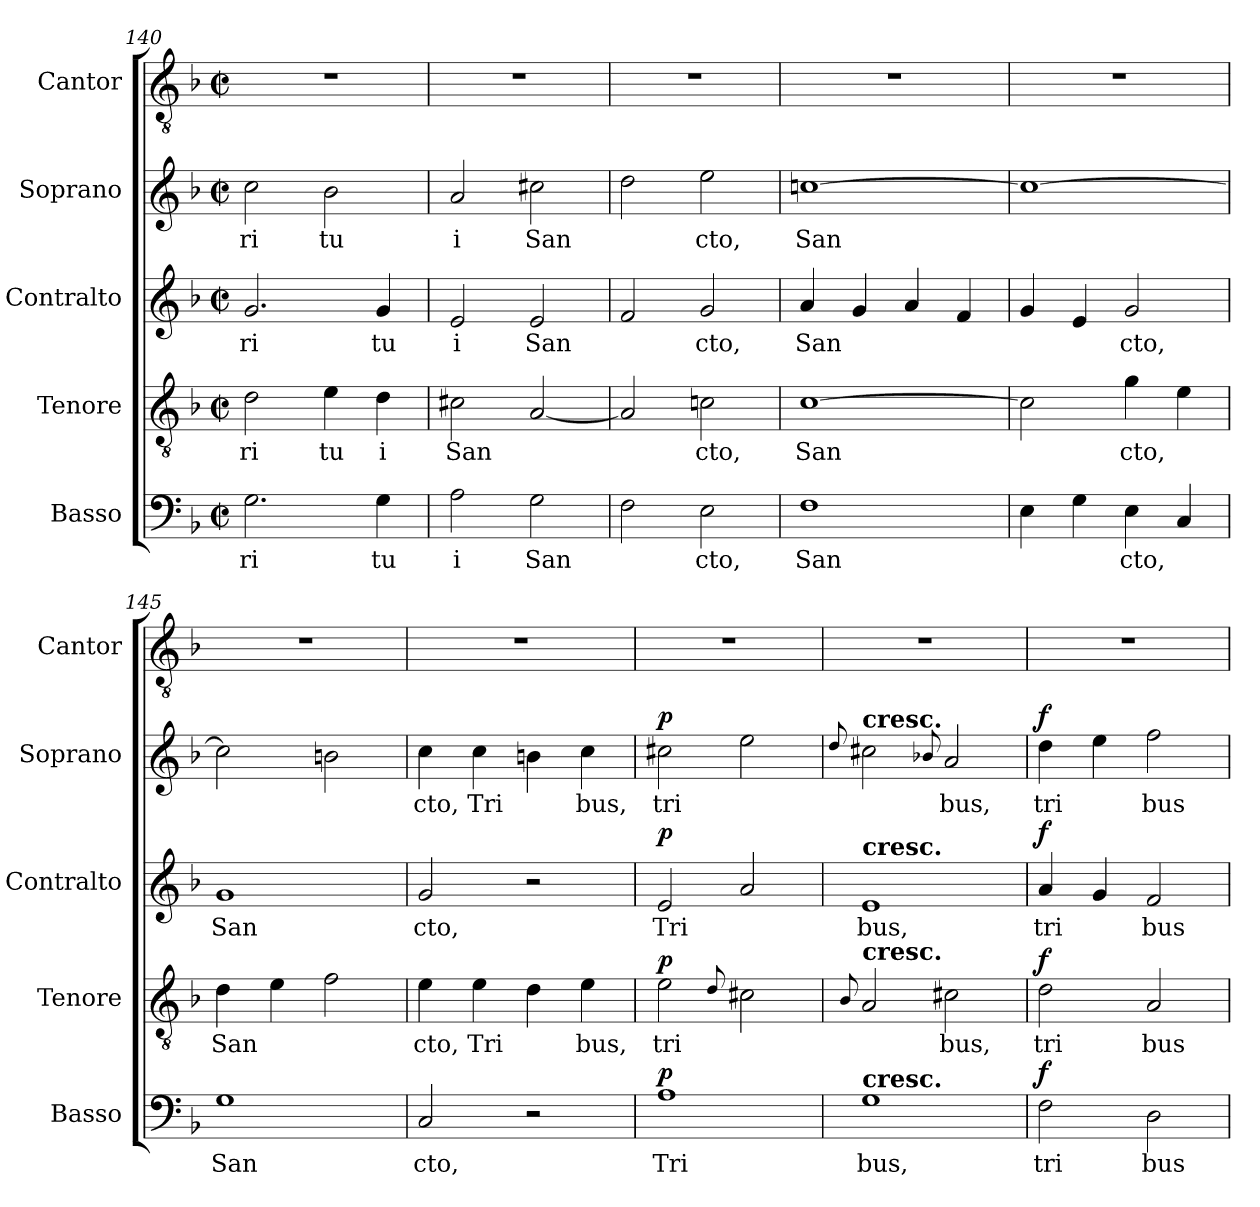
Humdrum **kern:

**kern	**text	**dynam	**kern	**text	**dynam	**kern	**text	**dynam	**kern	**text	**dynam	**kern
*part5	*part5	*part5	*part4	*part4	*part4	*part3	*part3	*part3	*part2	*part2	*part2	*part1
*staff5	*staff5	*staff5	*staff4	*staff4	*staff4	*staff3	*staff3	*staff3	*staff2	*staff2	*staff2	*staff1
*I"Basso	*	*	*I"Tenore	*	*	*I"Contralto	*	*	*I"Soprano	*	*	*I"Cantor
*I'Basso	*	*	*I'Tenore	*	*	*I'Contralto	*	*	*I'Soprano	*	*	*I'Cantor
*clefF4	*	*	*clefGv2	*	*	*clefG2	*	*	*clefG2	*	*	*clefGv2
*k[b-]	*	*	*k[b-]	*	*	*k[b-]	*	*	*k[b-]	*	*	*k[b-]
*F:	*	*	*F:	*	*	*F:	*	*	*F:	*	*	*F:
*M2/2	*	*	*M2/2	*	*	*M2/2	*	*	*M2/2	*	*	*M2/2
*met(c|)	*	*	*met(c|)	*	*	*met(c|)	*	*	*met(c|)	*	*	*met(c|)
=140	=140	=140	=140	=140	=140	=140	=140	=140	=140	=140	=140	=140
!	!LO:LY:b	!	!	!LO:LY:b	!	!	!LO:LY:b	!	!	!LO:LY:b	!	!
2.G\	ri	.	2d\	ri	.	2.g/	ri	.	2cc\	ri	.	1r
!	!	!	!	!LO:LY:b	!	!	!	!	!	!LO:LY:b	!	!
.	.	.	4e\	tu	.	.	.	.	2b-\	tu	.	.
!	!LO:LY:b	!	!	!LO:LY:b	!	!	!LO:LY:b	!	!	!	!	!
4G\	tu	.	4d\	i	.	4g/	tu	.	.	.	.	.
!!LO:LB:g=z
=141	=141	=141	=141	=141	=141	=141	=141	=141	=141	=141	=141	=141
!	!LO:LY:b	!	!	!LO:LY:b	!	!	!LO:LY:b	!	!	!LO:LY:b	!	!
2A\	i	.	2c#X\	San	.	2e/	i	.	2a/	i	.	1r
!	!LO:LY:b	!	!	!	!	!	!LO:LY:b	!	!	!LO:LY:b	!	!
2G\	San	.	[2A/	.	.	2e/	San	.	2cc#X\	San	.	.
=142	=142	=142	=142	=142	=142	=142	=142	=142	=142	=142	=142	=142
2F\	.	.	2A/]	.	.	2f/	.	.	2dd\	.	.	1r
!	!LO:LY:b	!	!	!LO:LY:b	!	!	!LO:LY:b	!	!	!LO:LY:b	!	!
2E\	cto,	.	2cn\	cto,	.	2g/	cto,	.	2ee\	cto,	.	.
=143	=143	=143	=143	=143	=143	=143	=143	=143	=143	=143	=143	=143
!	!LO:LY:b	!	!	!LO:LY:b	!	!	!LO:LY:b	!	!	!LO:LY:b	!	!
1F	San	.	[1c	San	.	4a/	San	.	[1ccn	San	.	1r
.	.	.	.	.	.	4g/	.	.	.	.	.	.
.	.	.	.	.	.	4a/	.	.	.	.	.	.
.	.	.	.	.	.	4f/	.	.	.	.	.	.
=144	=144	=144	=144	=144	=144	=144	=144	=144	=144	=144	=144	=144
4E\	.	.	2c\]	.	.	4g/	.	.	1cc_	.	.	1r
4G\	.	.	.	.	.	4e/	.	.	.	.	.	.
!	!LO:LY:b	!	!	!LO:LY:b	!	!	!LO:LY:b	!	!	!	!	!
4E\	cto,	.	4g\	cto,	.	2g/	cto,	.	.	.	.	.
4C/	.	.	4e\	.	.	.	.	.	.	.	.	.
=145	=145	=145	=145	=145	=145	=145	=145	=145	=145	=145	=145	=145
!	!LO:LY:b	!	!	!LO:LY:b	!	!	!LO:LY:b	!	!	!	!	!
1G	San	.	4d\	San	.	1g	San	.	2cc\]	.	.	1r
.	.	.	4e\	.	.	.	.	.	.	.	.	.
.	.	.	2f\	.	.	.	.	.	2bn\	.	.	.
=146	=146	=146	=146	=146	=146	=146	=146	=146	=146	=146	=146	=146
!	!LO:LY:b	!	!	!LO:LY:b	!	!	!LO:LY:b	!	!	!LO:LY:b	!	!
2C/	cto,	.	4e\	cto,	.	2g/	cto,	.	4cc\	cto,	.	1r
!	!	!	!	!LO:LY:b	!	!	!	!	!	!LO:LY:b	!	!
.	.	.	4e\	Tri	.	.	.	.	4cc\	Tri	.	.
2r	.	.	4d\	.	.	2r	.	.	4bn\	.	.	.
!	!	!	!	!LO:LY:b	!	!	!	!	!	!LO:LY:b	!	!
.	.	.	4e\	bus,	.	.	.	.	4cc\	bus,	.	.
=147	=147	=147	=147	=147	=147	=147	=147	=147	=147	=147	=147	=147
!	!LO:LY:b	!LO:DY:a	!	!LO:LY:b	!LO:DY:a	!	!LO:LY:b	!LO:DY:a	!	!LO:LY:b	!LO:DY:a	!
1A	Tri	p	2e\	tri	p	2e/	Tri	p	2cc#X\	tri	p	1r
.	.	.	8qqd/	.	.	.	.	.	.	.	.	.
.	.	.	2c#X\	.	.	2a/	.	.	2ee\	.	.	.
!!LO:LB:g=z
=148	=148	=148	=148	=148	=148	=148	=148	=148	=148	=148	=148	=148
.	.	.	8qqB-/	.	.	.	.	.	8qqdd/	.	.	.
!	!	!	!	!	!	!	!	!	!LO:TX:a:B:t=cresc.	!	!	!
!	!	!	!	!	!	!LO:TX:a:B:t=cresc.	!	!	!	!	!	!
!	!	!	!LO:TX:a:B:t=cresc.	!	!	!	!	!	!	!	!	!
!LO:TX:a:B:t=cresc.	!	!	!	!	!	!	!	!	!	!	!	!
!	!LO:LY:b	!	!	!	!	!	!LO:LY:b	!	!	!	!	!
1G	bus,	.	2A/	.	.	1e	bus,	.	2cc#X\	.	.	1r
.	.	.	.	.	.	.	.	.	8qqb-X/	.	.	.
!	!	!	!	!LO:LY:b	!	!	!	!	!	!LO:LY:b	!	!
.	.	.	2c#X\	bus,	.	.	.	.	2a/	bus,	.	.
=149	=149	=149	=149	=149	=149	=149	=149	=149	=149	=149	=149	=149
!	!LO:LY:b	!LO:DY:a	!	!LO:LY:b	!LO:DY:a	!	!LO:LY:b	!LO:DY:a	!	!LO:LY:b	!LO:DY:a	!
2F\	tri	f	2d\	tri	f	4a/	tri	f	4dd\	tri	f	1r
.	.	.	.	.	.	4g/	.	.	4ee\	.	.	.
!	!LO:LY:b	!	!	!LO:LY:b	!	!	!LO:LY:b	!	!	!LO:LY:b	!	!
2D\	bus	.	2A/	bus	.	2f/	bus	.	2ff\	bus	.	.
=	=	=	=	=	=	=	=	=	=	=	=	=
*-	*-	*-	*-	*-	*-	*-	*-	*-	*-	*-	*-	*-
